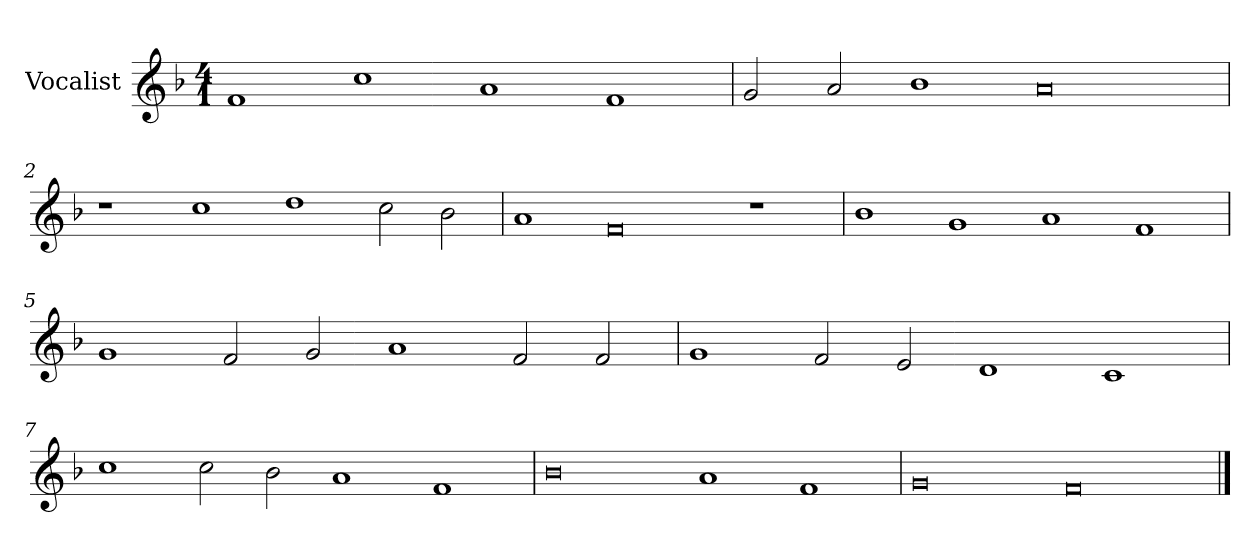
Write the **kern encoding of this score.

**kern
*part1
*staff1
*I"Vocalist
*k[b-]
*F:
*M4/1
=
1f
1cc
1a
1f
=1
2g
2a
1b-
0a
=2
1r
1cc
1dd
2cc
2b-
=3
1a
0f
1r
=4
1b-
1g
1a
1f
=5
1g
2f
2g
1a
2f
2f
=6
1g
2f
2e
1d
1c
=7
1cc
2cc
2b-
1a
1f
=8
0b-
1a
1f
=9
0g
0f
==
*-
